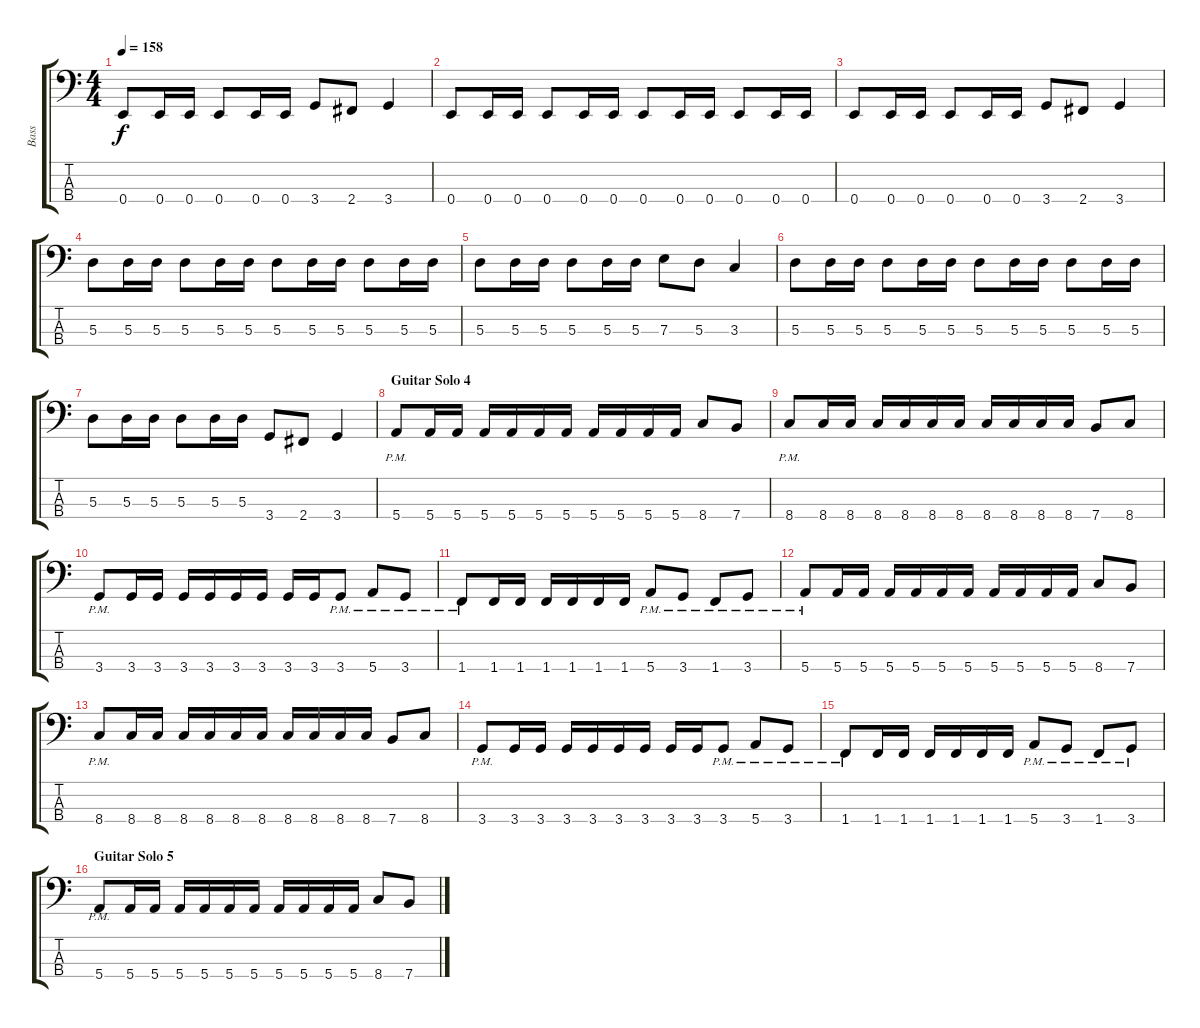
\track ("Bass" "Bass") {instrument electricbasspick}
\staff {score tabs}
\tuning (G2 D2 A1 E1) {hide}
\ts (4 4)
\tempo 158
\clef f4
\ks c
0.4.8{dy f} 0.4.16 0.4.16 0.4.8 0.4.16 0.4.16 3.4.8 2.4.8 3.4.4 |
0.4.8 0.4.16 0.4.16 0.4.8 0.4.16 0.4.16 0.4.8 0.4.16 0.4.16 0.4.8 0.4.16 0.4.16 |
0.4.8 0.4.16 0.4.16 0.4.8 0.4.16 0.4.16 3.4.8 2.4.8 3.4.4 |
5.3.8 5.3.16 5.3.16 5.3.8 5.3.16 5.3.16 5.3.8 5.3.16 5.3.16 5.3.8 5.3.16 5.3.16 |
5.3.8 5.3.16 5.3.16 5.3.8 5.3.16 5.3.16 7.3.8 5.3.8 3.3.4 |
5.3.8 5.3.16 5.3.16 5.3.8 5.3.16 5.3.16 5.3.8 5.3.16 5.3.16 5.3.8 5.3.16 5.3.16 |
5.3.8 5.3.16 5.3.16 5.3.8 5.3.16 5.3.16 3.4.8 2.4.8 3.4.4 |
\section ("" "Guitar Solo 4")
5.4{pm}.8 5.4.16 5.4.16 5.4.16 5.4.16 5.4.16 5.4.16 5.4.16 5.4.16 5.4.16 5.4.16 8.4.8 7.4.8 |
8.4{pm}.8 8.4.16 8.4.16 8.4.16 8.4.16 8.4.16 8.4.16 8.4.16 8.4.16 8.4.16 8.4.16 7.4.8 8.4.8 |
3.4{pm}.8 3.4.16 3.4.16 3.4.16 3.4.16 3.4.16 3.4.16 3.4.16 3.4.16 3.4{pm}.8 5.4{pm}.8 3.4{pm}.8 |
1.4{pm}.8 1.4.16 1.4.16 1.4.16 1.4.16 1.4.16 1.4.16 5.4{pm}.8 3.4{pm}.8 1.4{pm}.8 3.4{pm}.8 |
5.4{pm}.8 5.4.16 5.4.16 5.4.16 5.4.16 5.4.16 5.4.16 5.4.16 5.4.16 5.4.16 5.4.16 8.4.8 7.4.8 |
8.4{pm}.8 8.4.16 8.4.16 8.4.16 8.4.16 8.4.16 8.4.16 8.4.16 8.4.16 8.4.16 8.4.16 7.4.8 8.4.8 |
3.4{pm}.8 3.4.16 3.4.16 3.4.16 3.4.16 3.4.16 3.4.16 3.4.16 3.4.16 3.4{pm}.8 5.4{pm}.8 3.4{pm}.8 |
1.4{pm}.8 1.4.16 1.4.16 1.4.16 1.4.16 1.4.16 1.4.16 5.4{pm}.8 3.4{pm}.8 1.4{pm}.8 3.4{pm}.8 |
\section ("" "Guitar Solo 5")
5.4{pm}.8 5.4.16 5.4.16 5.4.16 5.4.16 5.4.16 5.4.16 5.4.16 5.4.16 5.4.16 5.4.16 8.4.8 7.4.8
